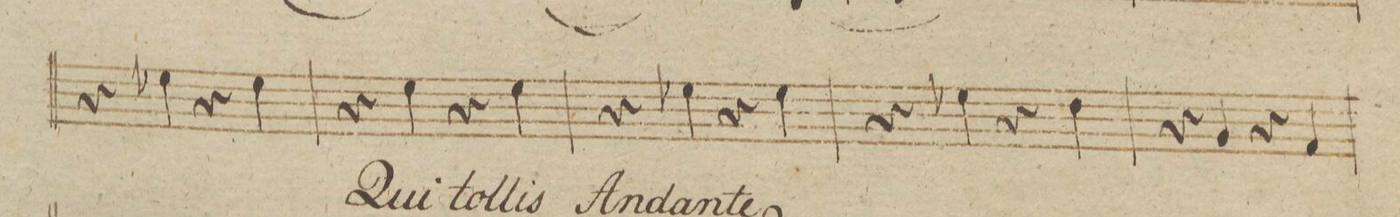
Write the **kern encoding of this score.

**kern	**dynam
*I"Violino 2do	*
*clefG2	*
*k[b-]	*
*met(c)	*
*M4/4	*
4r	.
4ee-X\	.
4r	.
4ee-\	.
=68	=68
4r	.
4ee\	.
4r	.
4ee\	.
=69	=69
4r	.
4ee-X\	.
4r	.
4ee-\	.
=70	=70
4r	.
4ee-X\	.
4r	.
4dd\	.
=71	=71
4r	.
4g/	.
4r	.
4f/	.
=72	=72
*-	*-
